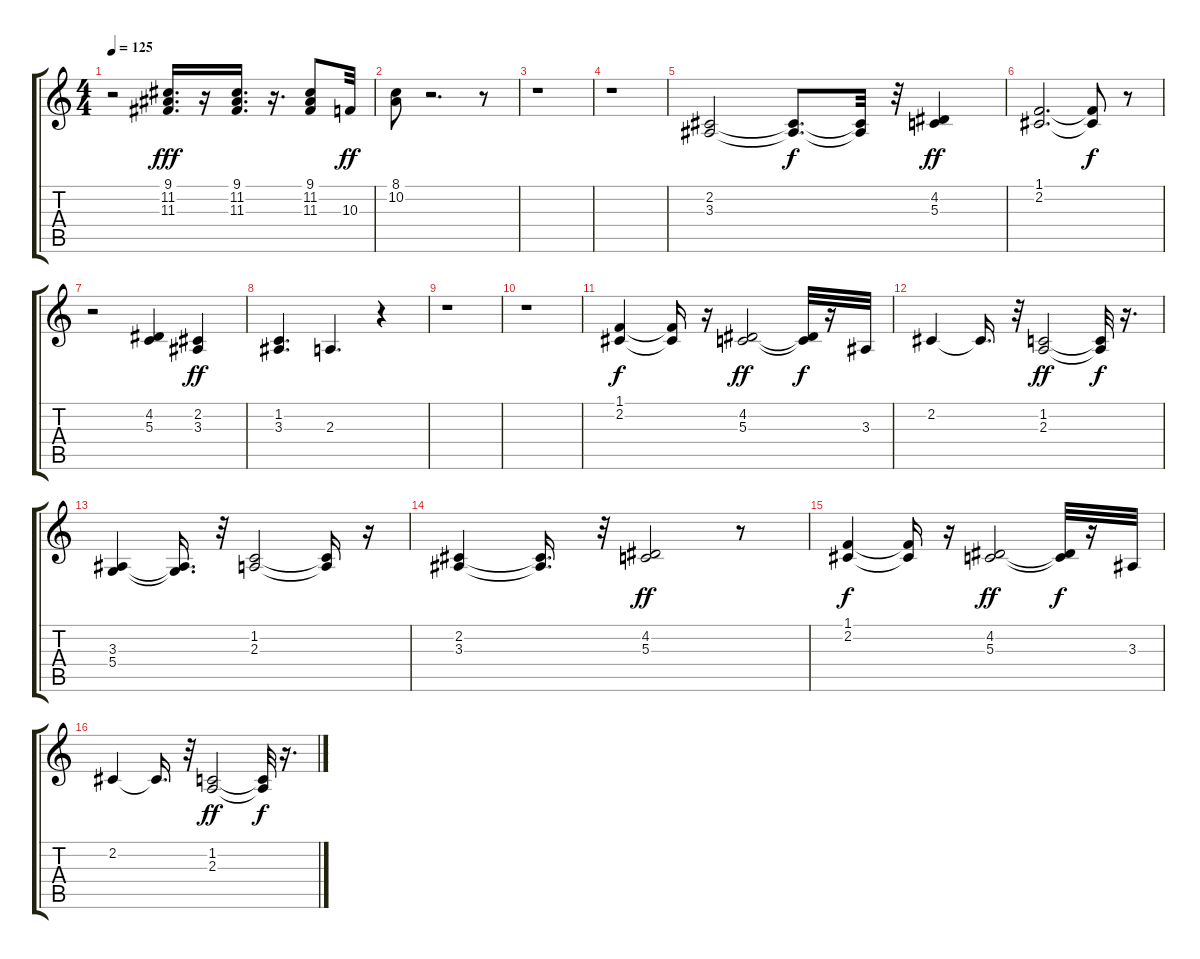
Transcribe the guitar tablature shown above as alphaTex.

\track "" {instrument voiceoohs}
\staff {score tabs}
\tuning (E4 B3 G3 D3 A2 E2) {hide}
\ts (4 4)
\tempo 125
\clef g2
\ks c
r.2{dy f} (9.1 11.2 11.3).16{d dy fff} r.16 (9.1 11.2 11.3).16{d} r.16{d} (9.1 11.2 11.3).8 10.3.32{dy ff} |
(8.1 10.2).8 r.2{d} r.8 |
r.1 |
r.1 |
(2.2 3.3).2 (2.2{t} 3.3{t}).8{d dy f} (2.2{t} 3.3{t}).32 r.32 (4.2 5.3).4{dy ff} |
(1.1 2.2).2{d} (1.1{t} 2.2{t}).8{dy f} r.8 |
r.2 (4.2 5.3).4 (2.2 3.3).4{dy ff} |
(1.2 3.3).4{d} 2.3.4{d} r.4 |
r.1 |
r.1 |
(1.1 2.2).4{dy f} (1.1{t} 2.2{t}).16 r.16 (4.2 5.3).2{dy ff} (4.2{t} 5.3{t}).32{dy f} r.16 3.3.32 |
2.2.4 2.2{t}.16{d} r.32 (1.2 2.3).2{dy ff} (1.2{t} 2.3{t}).32{dy f} r.16{d} |
(3.3 5.4).4 (3.3{t} 5.4{t}).16{d} r.32 (1.2 2.3).2 (1.2{t} 2.3{t}).16 r.16 |
(2.2 3.3).4 (2.2{t} 3.3{t}).16{d} r.32 (4.2 5.3).2{dy ff} r.8 |
(1.1 2.2).4{dy f} (1.1{t} 2.2{t}).16 r.16 (4.2 5.3).2{dy ff} (4.2{t} 5.3{t}).32{dy f} r.16 3.3.32 |
2.2.4 2.2{t}.16{d} r.32 (1.2 2.3).2{dy ff} (1.2{t} 2.3{t}).32{dy f} r.16{d}
